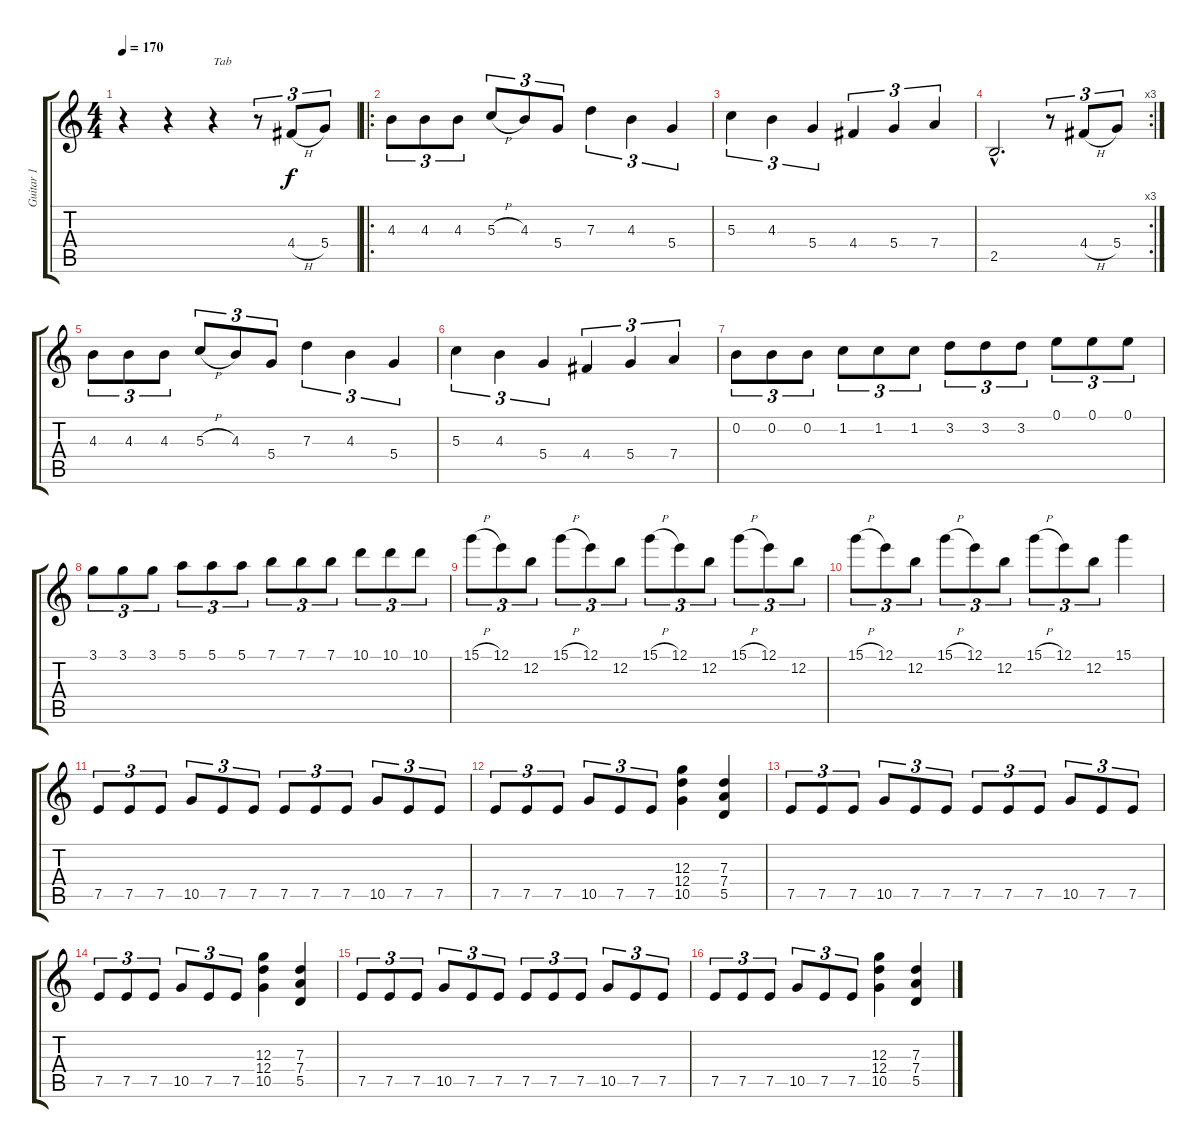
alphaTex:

\track ("Guitar 1" "Guitar 1") {instrument distortionguitar}
\staff {score tabs}
\tuning (E4 B3 G3 D3 A2 E2) {hide}
\ts (4 4)
\tempo 170
\clef g2
\ks c
r.4{dy f instrument distortionguitar} r.4 r.4{txt "Tab"} r.8{tu (3 2)} 4.4{h}.8{tu (3 2)} 5.4.8{tu (3 2)} |
\ro
4.3.8{tu (3 2)} 4.3.8{tu (3 2)} 4.3.8{tu (3 2)} 5.3{h}.8{tu (3 2)} 4.3.8{tu (3 2)} 5.4.8{tu (3 2)} 7.3.4{tu (3 2)} 4.3.4{tu (3 2)} 5.4.4{tu (3 2)} |
5.3.4{tu (3 2)} 4.3.4{tu (3 2)} 5.4.4{tu (3 2)} 4.4.4{tu (3 2)} 5.4.4{tu (3 2)} 7.4.4{tu (3 2)} |
\rc 3
2.5{hac}.2{d} r.8{tu (3 2)} 4.4{h}.8{tu (3 2)} 5.4.8{tu (3 2)} |
4.3.8{tu (3 2)} 4.3.8{tu (3 2)} 4.3.8{tu (3 2)} 5.3{h}.8{tu (3 2)} 4.3.8{tu (3 2)} 5.4.8{tu (3 2)} 7.3.4{tu (3 2)} 4.3.4{tu (3 2)} 5.4.4{tu (3 2)} |
5.3.4{tu (3 2)} 4.3.4{tu (3 2)} 5.4.4{tu (3 2)} 4.4.4{tu (3 2)} 5.4.4{tu (3 2)} 7.4.4{tu (3 2)} |
0.2.8{tu (3 2)} 0.2.8{tu (3 2)} 0.2.8{tu (3 2)} 1.2.8{tu (3 2)} 1.2.8{tu (3 2)} 1.2.8{tu (3 2)} 3.2.8{tu (3 2)} 3.2.8{tu (3 2)} 3.2.8{tu (3 2)} 0.1.8{tu (3 2)} 0.1.8{tu (3 2)} 0.1.8{tu (3 2)} |
3.1.8{tu (3 2)} 3.1.8{tu (3 2)} 3.1.8{tu (3 2)} 5.1.8{tu (3 2)} 5.1.8{tu (3 2)} 5.1.8{tu (3 2)} 7.1.8{tu (3 2)} 7.1.8{tu (3 2)} 7.1.8{tu (3 2)} 10.1.8{tu (3 2)} 10.1.8{tu (3 2)} 10.1.8{tu (3 2)} |
15.1{h}.8{tu (3 2)} 12.1.8{tu (3 2)} 12.2.8{tu (3 2)} 15.1{h}.8{tu (3 2)} 12.1.8{tu (3 2)} 12.2.8{tu (3 2)} 15.1{h}.8{tu (3 2)} 12.1.8{tu (3 2)} 12.2.8{tu (3 2)} 15.1{h}.8{tu (3 2)} 12.1.8{tu (3 2)} 12.2.8{tu (3 2)} |
15.1{h}.8{tu (3 2)} 12.1.8{tu (3 2)} 12.2.8{tu (3 2)} 15.1{h}.8{tu (3 2)} 12.1.8{tu (3 2)} 12.2.8{tu (3 2)} 15.1{h}.8{tu (3 2)} 12.1.8{tu (3 2)} 12.2.8{tu (3 2)} 15.1.4 |
7.5.8{tu (3 2)} 7.5.8{tu (3 2)} 7.5.8{tu (3 2)} 10.5.8{tu (3 2)} 7.5.8{tu (3 2)} 7.5.8{tu (3 2)} 7.5.8{tu (3 2)} 7.5.8{tu (3 2)} 7.5.8{tu (3 2)} 10.5.8{tu (3 2)} 7.5.8{tu (3 2)} 7.5.8{tu (3 2)} |
7.5.8{tu (3 2)} 7.5.8{tu (3 2)} 7.5.8{tu (3 2)} 10.5.8{tu (3 2)} 7.5.8{tu (3 2)} 7.5.8{tu (3 2)} (12.3 12.4 10.5).4 (7.3 7.4 5.5).4 |
7.5.8{tu (3 2)} 7.5.8{tu (3 2)} 7.5.8{tu (3 2)} 10.5.8{tu (3 2)} 7.5.8{tu (3 2)} 7.5.8{tu (3 2)} 7.5.8{tu (3 2)} 7.5.8{tu (3 2)} 7.5.8{tu (3 2)} 10.5.8{tu (3 2)} 7.5.8{tu (3 2)} 7.5.8{tu (3 2)} |
7.5.8{tu (3 2)} 7.5.8{tu (3 2)} 7.5.8{tu (3 2)} 10.5.8{tu (3 2)} 7.5.8{tu (3 2)} 7.5.8{tu (3 2)} (12.3 12.4 10.5).4 (7.3 7.4 5.5).4 |
7.5.8{tu (3 2)} 7.5.8{tu (3 2)} 7.5.8{tu (3 2)} 10.5.8{tu (3 2)} 7.5.8{tu (3 2)} 7.5.8{tu (3 2)} 7.5.8{tu (3 2)} 7.5.8{tu (3 2)} 7.5.8{tu (3 2)} 10.5.8{tu (3 2)} 7.5.8{tu (3 2)} 7.5.8{tu (3 2)} |
7.5.8{tu (3 2)} 7.5.8{tu (3 2)} 7.5.8{tu (3 2)} 10.5.8{tu (3 2)} 7.5.8{tu (3 2)} 7.5.8{tu (3 2)} (12.3 12.4 10.5).4 (7.3 7.4 5.5).4
